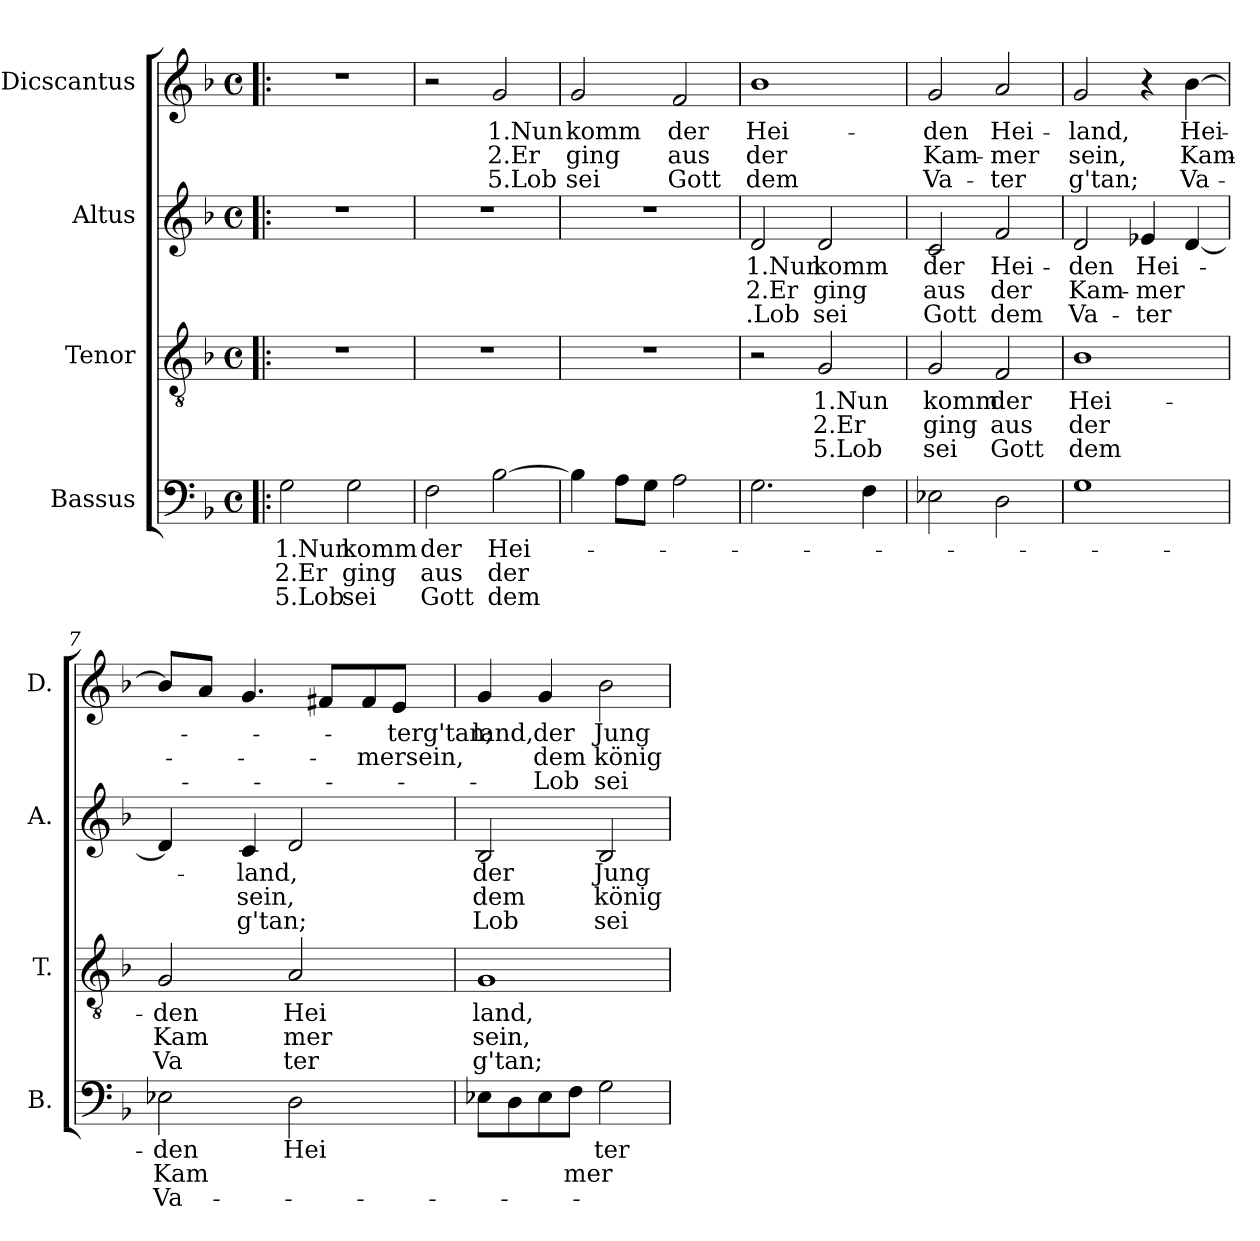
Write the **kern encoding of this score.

**kern	**text	**text	**text	**kern	**text	**text	**text	**kern	**text	**text	**text	**kern	**text	**text	**text
*part4	*part4	*part4	*part4	*part3	*part3	*part3	*part3	*part2	*part2	*part2	*part2	*part1	*part1	*part1	*part1
*staff4	*staff4	*staff4	*staff4	*staff3	*staff3	*staff3	*staff3	*staff2	*staff2	*staff2	*staff2	*staff1	*staff1	*staff1	*staff1
*I"Bassus	*	*	*	*I"Tenor	*	*	*	*I"Altus	*	*	*	*I"Dicscantus	*	*	*
*I'B.	*	*	*	*I'T.	*	*	*	*I'A.	*	*	*	*I'D.	*	*	*
!!LO:PB:g=z
*stria5	*	*	*	*stria5	*	*	*	*stria5	*	*	*	*stria5	*	*	*
*clefF4	*	*	*	*clefGv2	*	*	*	*clefG2	*	*	*	*clefG2	*	*	*
*k[b-]	*	*	*	*k[b-]	*	*	*	*k[b-]	*	*	*	*k[b-]	*	*	*
*F:	*	*	*	*F:	*	*	*	*F:	*	*	*	*F:	*	*	*
*M4/4	*	*	*	*M4/4	*	*	*	*M4/4	*	*	*	*M4/4	*	*	*
*met(c)	*	*	*	*met(c)	*	*	*	*met(c)	*	*	*	*met(c)	*	*	*
!!LO:REH:place=s3:a:fs=11:t=
=1!|:	=1!|:	=1!|:	=1!|:	=1!|:	=1!|:	=1!|:	=1!|:	=1!|:	=1!|:	=1!|:	=1!|:	=1!|:	=1!|:	=1!|:	=1!|:
!	!LO:LY:b:rj	!LO:LY:b:rj	!LO:LY:b:rj	!	!	!	!	!	!	!	!	!	!	!	!
2G\	1.Nun	2.Er	5.Lob	1r	.	.	.	1r	.	.	.	1r	.	.	.
!	!LO:LY:b:cj	!LO:LY:b:cj	!LO:LY:b:cj	!	!	!	!	!	!	!	!	!	!	!	!
2G\	komm	ging	sei	.	.	.	.	.	.	.	.	.	.	.	.
=2	=2	=2	=2	=2	=2	=2	=2	=2	=2	=2	=2	=2	=2	=2	=2
!	!LO:LY:b:cj	!LO:LY:b:cj	!LO:LY:b:cj	!	!	!	!	!	!	!	!	!	!	!	!
2F\	der	aus	Gott	1r	.	.	.	1r	.	.	.	2r	.	.	.
!	!LO:LY:b	!LO:LY:b	!LO:LY:b	!	!	!	!	!	!	!	!	!	!LO:LY:b:rj	!LO:LY:b:rj	!LO:LY:b:rj
[>2B-\	Hei-	-der	dem	.	.	.	.	.	.	.	.	2g/	1.Nun	2.Er	5.Lob
=3	=3	=3	=3	=3	=3	=3	=3	=3	=3	=3	=3	=3	=3	=3	=3
!	!	!	!	!	!	!	!	!	!	!	!	!	!LO:LY:b:cj	!LO:LY:b:cj	!LO:LY:b:cj
4B-\]	.	.	.	1r	.	.	.	1r	.	.	.	2g/	komm	ging	sei
8A\L	.	.	.	.	.	.	.	.	.	.	.	.	.	.	.
8G\J	.	.	.	.	.	.	.	.	.	.	.	.	.	.	.
!	!	!	!	!	!	!	!	!	!	!	!	!	!LO:LY:b:cj	!LO:LY:b:cj	!LO:LY:b:cj
2A\	.	.	.	.	.	.	.	.	.	.	.	2f/	der	aus	Gott
=4	=4	=4	=4	=4	=4	=4	=4	=4	=4	=4	=4	=4	=4	=4	=4
!	!	!	!	!	!	!	!	!	!LO:LY:b:rj	!LO:LY:b:rj	!LO:LY:b:rj	!	!LO:LY:b:cj	!LO:LY:b:cj	!LO:LY:b:cj
2.G\	.	.	.	2r	.	.	.	2d/	1.Nun	2.Er	.Lob	1b-	Hei-	-der	dem
!	!	!	!	!	!LO:LY:b:rj	!LO:LY:b:rj	!LO:LY:b:rj	!	!LO:LY:b:cj	!LO:LY:b:cj	!LO:LY:b:cj	!	!	!	!
.	.	.	.	2G/	1.Nun	2.Er	5.Lob	2d/	komm	ging	sei	.	.	.	.
4F\	.	.	.	.	.	.	.	.	.	.	.	.	.	.	.
=5	=5	=5	=5	=5	=5	=5	=5	=5	=5	=5	=5	=5	=5	=5	=5
!	!	!	!	!	!LO:LY:b:cj	!LO:LY:b:cj	!LO:LY:b:cj	!	!LO:LY:b:cj	!LO:LY:b:cj	!LO:LY:b:cj	!	!LO:LY:b:cj	!LO:LY:b:cj	!LO:LY:b:cj
2E-X\	.	.	.	2G/	komm	ging	sei	2c/	der	aus	Gott	2g/	den	Kam-	-Va-
!	!	!	!	!	!LO:LY:b:cj	!LO:LY:b:cj	!LO:LY:b:cj	!	!LO:LY:b:cj	!LO:LY:b:cj	!LO:LY:b:cj	!	!LO:LY:b:cj	!LO:LY:b:cj	!LO:LY:b:cj
2D\	.	.	.	2F/	der	aus	Gott	2f/	Hei-	-der	dem	2a/	-Hei-	-mer	ter
=6	=6	=6	=6	=6	=6	=6	=6	=6	=6	=6	=6	=6	=6	=6	=6
!	!	!	!	!	!LO:LY:b:cj	!LO:LY:b:cj	!LO:LY:b:cj	!	!LO:LY:b:cj	!LO:LY:b:cj	!LO:LY:b:cj	!	!LO:LY:b:cj	!LO:LY:b:cj	!LO:LY:b:cj
1G	.	.	.	1B-	Hei-	-der	dem	2d/	den	Kam-	-Va-	2g/	land,	sein,	g'tan;
!	!	!	!	!	!	!	!	!	!LO:LY:b	!LO:LY:b	!LO:LY:b	!	!	!	!
.	.	.	.	.	.	.	.	4e-X/	-Hei-	-mer	ter	4r	.	.	.
!	!	!	!	!	!	!	!	!	!	!	!	!	!LO:LY:b	!LO:LY:b	!LO:LY:b
.	.	.	.	.	.	.	.	[>4d/	.	.	.	[>4b-\	Hei-	-Kam-	-Va-
!!LO:LB:g=z
=7	=7	=7	=7	=7	=7	=7	=7	=7	=7	=7	=7	=7	=7	=7	=7
!	!LO:LY:b:cj	!LO:LY:b	!LO:LY:b	!	!LO:LY:b:cj	!LO:LY:b:cj	!LO:LY:b:cj	!	!	!	!	!	!	!	!
*	*	*	*	*	*	*	*	*^	*	*	*	*^	*	*	*
*	*	*	*	*	*	*	*	*	*^	*	*	*	*	*	*	*	*
*	*	*	*	*	*	*	*	*	*	*^	*	*	*	*	*	*	*	*
2E-X\	den	Kam	Va-	2G/	den	Kam	Va	4d/]	16ryy	8..ryy	8...ryy	.	.	.	8b-/L]	16ryy	.	.	.
.	.	.	.	.	.	.	.	.	2...ryy	.	.	.	.	.	.	2...ryy	.	.	.
.	.	.	.	.	.	.	.	.	.	.	.	.	.	.	8a/J	.	.	.	.
.	.	.	.	.	.	.	.	.	.	2ryy	.	.	.	.	.	.	.	.	.
.	.	.	.	.	.	.	.	.	.	.	2ryy	.	.	.	.	.	.	.	.
!	!	!	!	!	!	!	!	!	!	!	!	!LO:LY:b	!LO:LY:b	!LO:LY:b	!	!	!	!	!
.	.	.	.	.	.	.	.	4c/	.	.	.	land,	sein,	g'tan;	4.g/	.	.	.	.
!	!LO:LY:b	!	!	!	!LO:LY:b:cj	!LO:LY:b:cj	!LO:LY:b:cj	!	!	!	!	!	!	!	!	!	!	!	!
2D\	-Hei	.	.	2A/	Hei	mer	ter	2d/	.	.	.	.	.	.	.	.	.	.	.
.	.	.	.	.	.	.	.	.	.	.	.	.	.	.	8f#X/L	.	.	.	.
.	.	.	.	.	.	.	.	.	.	4ryy	.	.	.	.	.	.	.	.	.
.	.	.	.	.	.	.	.	.	.	.	4ryy	.	.	.	.	.	.	.	.
!	!	!	!	!	!	!	!	!	!	!	!	!	!	!	!	!	!	!LO:LY:b	!
.	.	.	.	.	.	.	.	.	.	.	.	.	.	.	8f#/	.	.	-mersein,	.
!	!	!	!	!	!	!	!	!	!	!	!	!	!	!	!	!	!LO:LY:b	!	!
.	.	.	.	.	.	.	.	.	.	.	.	.	.	.	8e/J	.	terg'tan;	.	.
.	.	.	.	.	.	.	.	.	.	32ryy	.	.	.	.	.	.	.	.	.
.	.	.	.	.	.	.	.	.	.	.	64ryy	.	.	.	.	.	.	.	.
=8	=8	=8	=8	=8	=8	=8	=8	=8	=8	=8	=8	=8	=8	=8	=8	=8	=8	=8	=8
!	!	!	!	!	!LO:LY:b:cj	!LO:LY:b:cj	!LO:LY:b:cj	!	!	!	!	!LO:LY:b:cj	!LO:LY:b:cj	!LO:LY:b:cj	!	!	!LO:LY:b:cj	!	!
*	*	*	*	*	*	*	*	*v	*v	*v	*v	*	*	*	*	*	*	*	*
*	*	*	*	*	*	*	*	*	*	*	*	*v	*v	*	*	*
8E-X\L	.	.	.	1G	land,	sein,	g'tan;	2B-/	der	dem	Lob	4g/	land,	.	.
8D\	.	.	.	.	.	.	.	.	.	.	.	.	.	.	.
!	!	!	!	!	!	!	!	!	!	!	!	!	!LO:LY:b:cj	!LO:LY:b:cj	!LO:LY:b:cj
8E-\	.	.	.	.	.	.	.	.	.	.	.	4g/	der	dem	Lob
!	!	!LO:LY:b	!	!	!	!	!	!	!	!	!	!	!	!	!
8F\J	.	mer	.	.	.	.	.	.	.	.	.	.	.	.	.
!	!LO:LY:b:cj	!	!	!	!	!	!	!	!LO:LY:b:cj	!LO:LY:b:cj	!LO:LY:b:cj	!	!LO:LY:b:cj	!LO:LY:b:cj	!LO:LY:b:cj
2G\	ter	.	.	.	.	.	.	2B-/	Jung-	-könig-	-sei	2b-\	Jung	könig	sei
=	=	=	=	=	=	=	=	=	=	=	=	=	=	=	=
*-	*-	*-	*-	*-	*-	*-	*-	*-	*-	*-	*-	*-	*-	*-	*-
